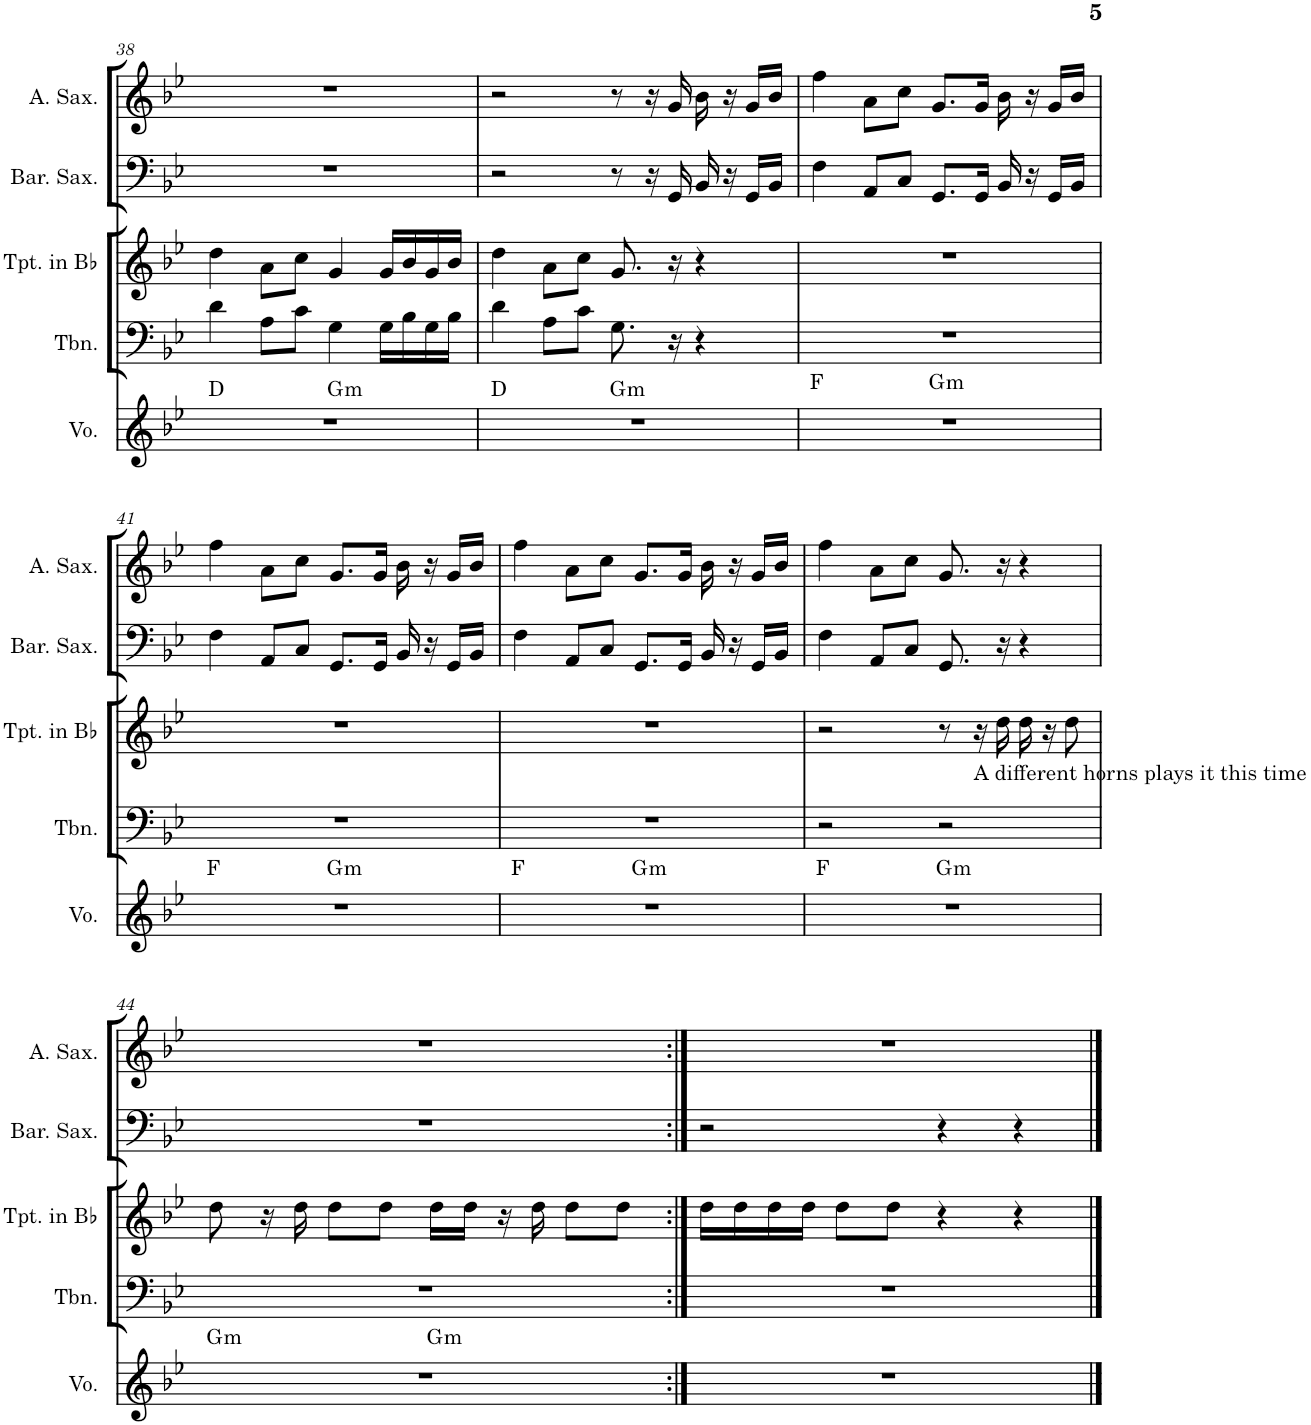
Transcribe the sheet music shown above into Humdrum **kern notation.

**kern	**harte	**kern	**kern	**kern	**kern
*part5	*part5	*part4	*part3	*part2	*part1
*staff5	*	*staff4	*staff3	*staff2	*staff1
*I"Voice	*	*I"Trombone	*I"Trumpet in Bb	*I"Baritone Saxophone	*I"Alto Saxophone
*I'Vo.	*	*I'Tbn.	*I'Tpt. in Bb	*I'Bar. Sax.	*I'A. Sax.
!!LO:PB:g=z
*clefG2	*	*clefF4	*clefG2	*clefF4	*clefG2
*	*	*	*Trd1c2	*Trd12c21	*Trd5c9
*k[b-e-]	*	*k[b-e-]	*k[b-e-]	*k[b-e-]	*k[b-e-]
*M4/4	*	*M4/4	*M4/4	*M4/4	*M4/4
=38	=38	=38	=38	=38	=38
*^	*	*	*	*	*
1r	2ryy	D:maj	4d\	4dd\	1r	1r
.	.	.	8A\L	8a\L	.	.
.	.	.	8c\J	8cc\J	.	.
!	!	!LO:H:kt=m	!	!	!	!
.	2ryy	G:min	4G\	4g/	.	.
.	.	.	16G\LL	16g/LL	.	.
.	.	.	16B-\	16b-/	.	.
.	.	.	16G\	16g/	.	.
.	.	.	16B-\JJ	16b-/JJ	.	.
=39	=39	=39	=39	=39	=39	=39
1r	2ryy	D:maj	4d\	4dd\	2r	2r
.	.	.	8A\L	8a\L	.	.
.	.	.	8c\J	8cc\J	.	.
!	!	!LO:H:kt=m	!	!	!	!
.	2ryy	G:min	8.G\	8.g/	8r	8r
.	.	.	.	.	16r	16r
.	.	.	16r	16r	16GG/	16g/
.	.	.	4r	4r	16BB-/	16b-\
.	.	.	.	.	16r	16r
.	.	.	.	.	16GG/LL	16g/LL
.	.	.	.	.	16BB-/JJ	16b-/JJ
=40	=40	=40	=40	=40	=40	=40
1r	2ryy	F:maj	1r	1r	4F\	4ff\
.	.	.	.	.	8AA/L	8a\L
.	.	.	.	.	8C/J	8cc\J
!	!	!LO:H:kt=m	!	!	!	!
.	2ryy	G:min	.	.	8.GG/L	8.g/L
.	.	.	.	.	16GG/Jk	16g/Jk
.	.	.	.	.	16BB-/	16b-\
.	.	.	.	.	16r	16r
.	.	.	.	.	16GG/LL	16g/LL
.	.	.	.	.	16BB-/JJ	16b-/JJ
!!LO:LB:g=z
=41	=41	=41	=41	=41	=41	=41
1r	2ryy	F:maj	1r	1r	4F\	4ff\
.	.	.	.	.	8AA/L	8a\L
.	.	.	.	.	8C/J	8cc\J
!	!	!LO:H:kt=m	!	!	!	!
.	2ryy	G:min	.	.	8.GG/L	8.g/L
.	.	.	.	.	16GG/Jk	16g/Jk
.	.	.	.	.	16BB-/	16b-\
.	.	.	.	.	16r	16r
.	.	.	.	.	16GG/LL	16g/LL
.	.	.	.	.	16BB-/JJ	16b-/JJ
=42	=42	=42	=42	=42	=42	=42
1r	2ryy	F:maj	1r	1r	4F\	4ff\
.	.	.	.	.	8AA/L	8a\L
.	.	.	.	.	8C/J	8cc\J
!	!	!LO:H:kt=m	!	!	!	!
.	2ryy	G:min	.	.	8.GG/L	8.g/L
.	.	.	.	.	16GG/Jk	16g/Jk
.	.	.	.	.	16BB-/	16b-\
.	.	.	.	.	16r	16r
.	.	.	.	.	16GG/LL	16g/LL
.	.	.	.	.	16BB-/JJ	16b-/JJ
=43	=43	=43	=43	=43	=43	=43
1r	2ryy	F:maj	2r	2r	4F\	4ff\
.	.	.	.	.	8AA/L	8a\L
.	.	.	.	.	8C/J	8cc\J
!	!	!LO:H:kt=m	!LO:TX:a:t=A different horns plays it this time	!	!	!
.	2ryy	G:min	2r	8r	8.GG/	8.g/
.	.	.	.	16r	.	.
.	.	.	.	16dd\	16r	16r
.	.	.	.	16dd\	4r	4r
.	.	.	.	16r	.	.
.	.	.	.	8dd\	.	.
!!LO:LB:g=z
=44	=44	=44	=44	=44	=44	=44
!	!	!LO:H:kt=m	!	!	!	!
1r	2ryy	G:min	1r	8dd\	1r	1r
.	.	.	.	16r	.	.
.	.	.	.	16dd\	.	.
.	.	.	.	8dd\L	.	.
.	.	.	.	8dd\J	.	.
!	!	!LO:H:kt=m	!	!	!	!
.	2ryy	G:min	.	16dd\LL	.	.
.	.	.	.	16dd\JJ	.	.
.	.	.	.	16r	.	.
.	.	.	.	16dd\	.	.
.	.	.	.	8dd\L	.	.
.	.	.	.	8dd\J	.	.
*v	*v	*	*	*	*	*
=45:|!	=45:|!	=45:|!	=45:|!	=45:|!	=45:|!
1r	.	1r	16dd\LL	2r	1r
.	.	.	16dd\	.	.
.	.	.	16dd\	.	.
.	.	.	16dd\JJ	.	.
.	.	.	8dd\L	.	.
.	.	.	8dd\J	.	.
.	.	.	4r	4r	.
.	.	.	4r	4r	.
==	==	==	==	==	==
*-	*-	*-	*-	*-	*-
